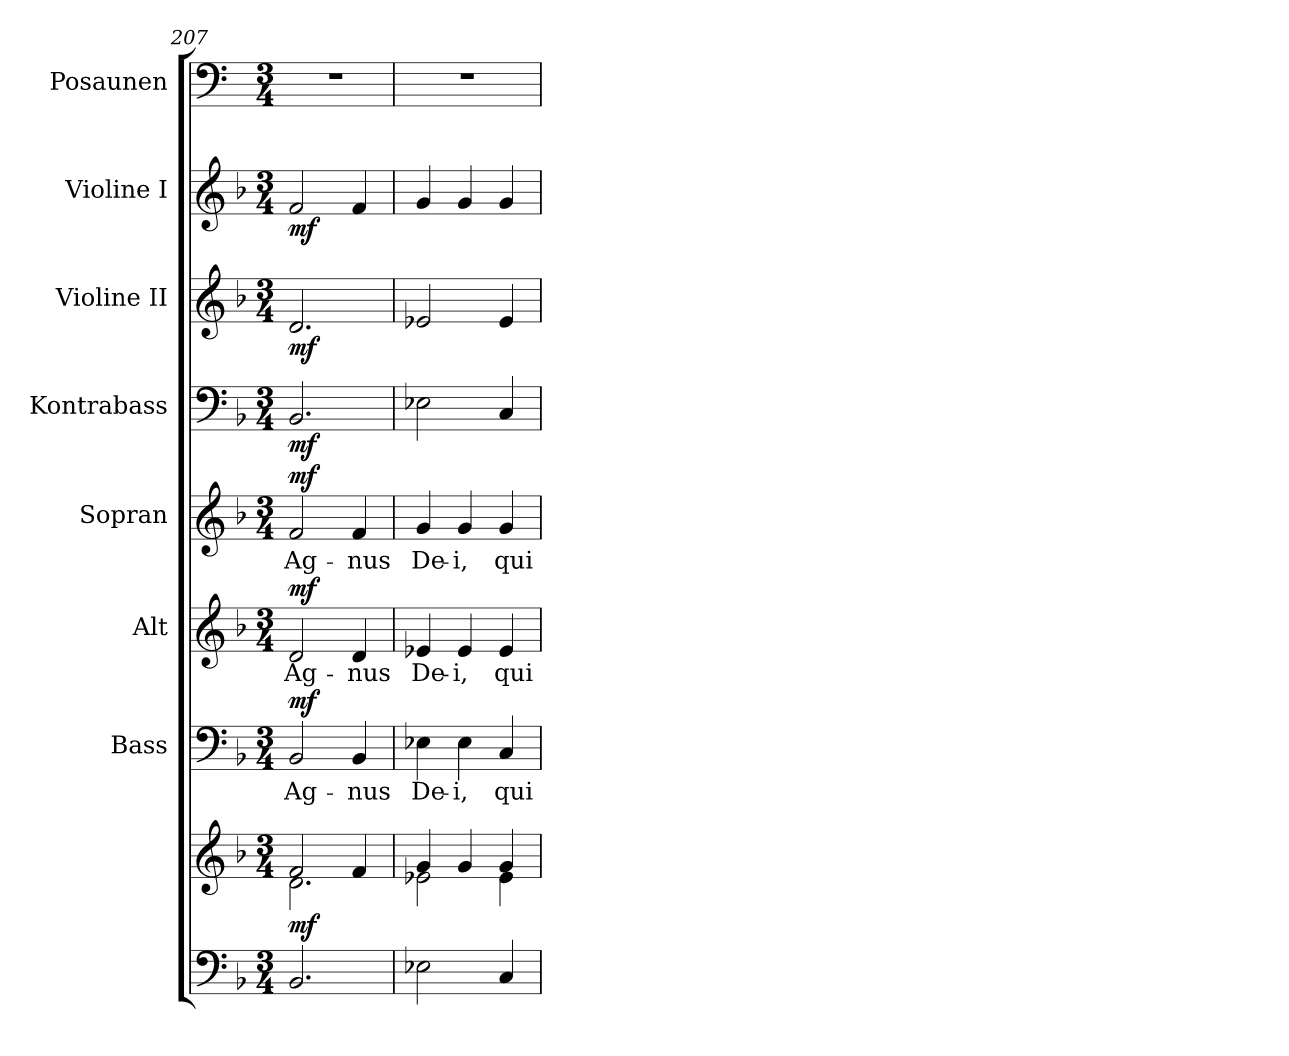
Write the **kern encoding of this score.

**kern	**kern	**dynam	**kern	**text	**dynam	**kern	**text	**dynam	**kern	**text	**dynam	**kern	**dynam	**kern	**dynam	**kern	**dynam	**kern
*part8	*part8	*part8	*part7	*part7	*part7	*part6	*part6	*part6	*part5	*part5	*part5	*part4	*part4	*part3	*part3	*part2	*part2	*part1
*staff9	*staff8	*staff8/9	*staff7	*staff7	*staff7	*staff6	*staff6	*staff6	*staff5	*staff5	*staff5	*staff4	*staff4	*staff3	*staff3	*staff2	*staff2	*staff1
*	*	*	*I"Bass	*	*	*I"Alt	*	*	*I"Sopran	*	*	*I"Kontrabass	*	*I"Violine II	*	*I"Violine I	*	*I"Posaunen
*	*	*	*I'B.	*	*	*I'A.	*	*	*I'S.	*	*	*I'Kb.	*	*I'Vl. II	*	*I'Vl. I	*	*I'Pos.
*clefF4	*clefG2	*	*clefF4	*	*	*clefG2	*	*	*clefG2	*	*	*clefF4	*	*clefG2	*	*clefG2	*	*clefF4
*	*	*	*	*	*	*	*	*	*	*	*	*ITrd7c12	*	*	*	*	*	*ITrd4c7
*k[b-]	*k[b-]	*	*k[b-]	*	*	*k[b-]	*	*	*k[b-]	*	*	*k[b-]	*	*k[b-]	*	*k[b-]	*	*k[b-]
*F:	*F:	*	*F:	*	*	*F:	*	*	*F:	*	*	*F:	*	*F:	*	*F:	*	*F:
*M3/4	*M3/4	*	*M3/4	*	*	*M3/4	*	*	*M3/4	*	*	*M3/4	*	*M3/4	*	*M3/4	*	*M3/4
=207	=207	=207	=207	=207	=207	=207	=207	=207	=207	=207	=207	=207	=207	=207	=207	=207	=207	=207
*	*^	*	*	*	*	*	*	*	*	*	*	*	*	*	*	*	*	*
!	!	!	!LO:DY:b	!	!LO:LY:b	!LO:DY:a	!	!LO:LY:b	!LO:DY:a	!	!LO:LY:b	!LO:DY:a	!	!LO:DY:b	!	!LO:DY:b	!	!LO:DY:b	!
2.BB-/	2f/	2.d\	mf	2BB-/	Ag-	mf	2d/	Ag-	mf	2f/	Ag-	mf	2.BBB-/	mf	2.d/	mf	2f/	mf	2.r
!	!	!	!	!	!LO:LY:b	!	!	!LO:LY:b	!	!	!LO:LY:b	!	!	!	!	!	!	!	!
.	4f/	.	.	4BB-/	-nus	.	4d/	-nus	.	4f/	-nus	.	.	.	.	.	4f/	.	.
=208	=208	=208	=208	=208	=208	=208	=208	=208	=208	=208	=208	=208	=208	=208	=208	=208	=208	=208	=208
!	!	!	!	!	!LO:LY:b	!	!	!LO:LY:b	!	!	!LO:LY:b	!	!	!	!	!	!	!	!
2E-X\	4g/	2e-X\	.	4E-X\	De-	.	4e-X/	De-	.	4g/	De-	.	2EE-X\	.	2e-X/	.	4g/	.	2.r
!	!	!	!	!	!LO:LY:b	!	!	!LO:LY:b	!	!	!LO:LY:b	!	!	!	!	!	!	!	!
.	4g/	.	.	4E-\	-i,	.	4e-/	-i,	.	4g/	-i,	.	.	.	.	.	4g/	.	.
!	!	!	!	!	!LO:LY:b	!	!	!LO:LY:b	!	!	!LO:LY:b	!	!	!	!	!	!	!	!
4C/	4g/	4e-\	.	4C/	qui	.	4e-/	qui	.	4g/	qui	.	4CC/	.	4e-/	.	4g/	.	.
*	*v	*v	*	*	*	*	*	*	*	*	*	*	*	*	*	*	*	*	*
=	=	=	=	=	=	=	=	=	=	=	=	=	=	=	=	=	=	=
*-	*-	*-	*-	*-	*-	*-	*-	*-	*-	*-	*-	*-	*-	*-	*-	*-	*-	*-
